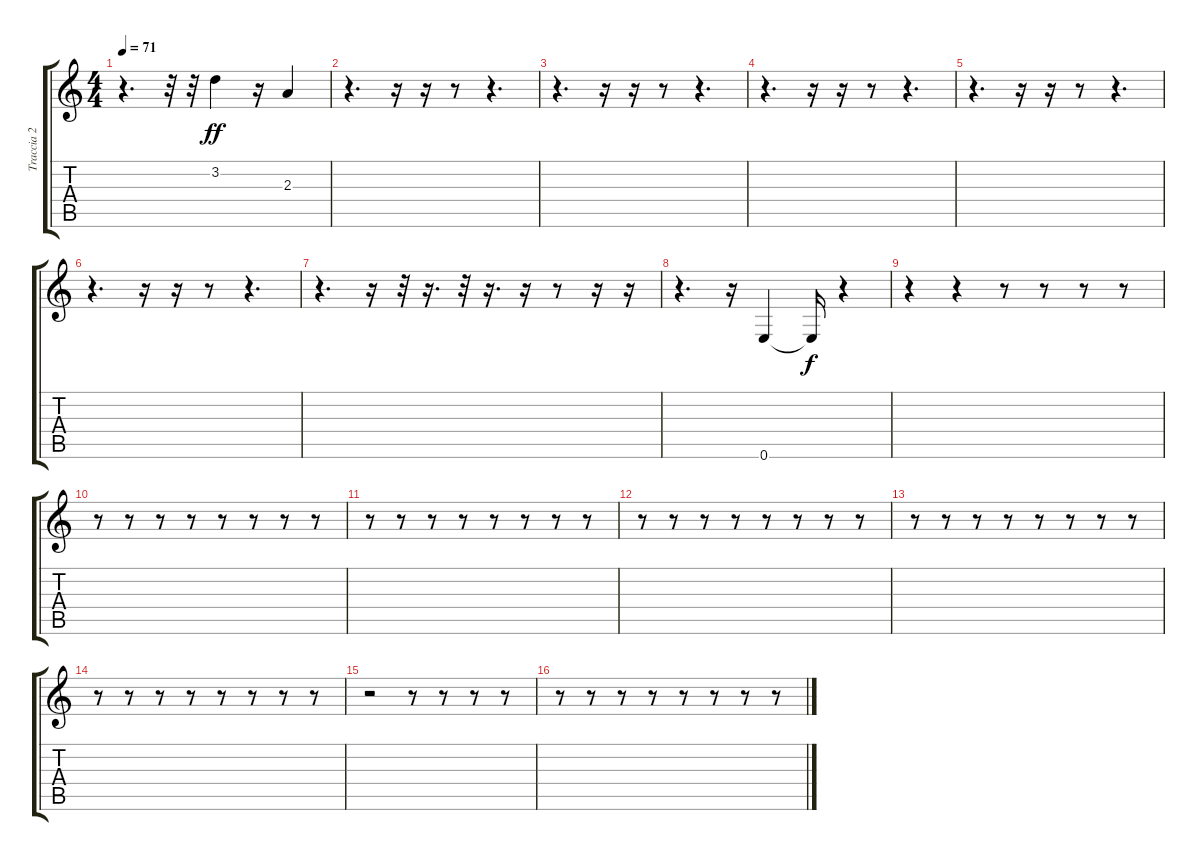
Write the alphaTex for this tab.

\track ("Traccia 2" "Traccia 2") {instrument acousticbass}
\staff {score tabs}
\tuning (E4 B3 G3 D3 A2 E2) {hide}
\ts (4 4)
\tempo 71
\clef g2
\ks c
r.4{d dy f} r.32 r.32 3.2.4{dy ff} r.16 2.3.4 |
r.4{d} r.16 r.16 r.8 r.4{d} |
r.4{d} r.16 r.16 r.8 r.4{d} |
r.4{d} r.16 r.16 r.8 r.4{d} |
r.4{d} r.16 r.16 r.8 r.4{d} |
r.4{d} r.16 r.16 r.8 r.4{d} |
r.4{d} r.16 r.32 r.16{d} r.32 r.16{d} r.16 r.8 r.16 r.16 |
r.4{d} r.16 0.6.4 0.6{t}.16{dy f} r.4 |
r.4 r.4 r.8 r.8 r.8 r.8 |
r.8 r.8 r.8 r.8 r.8 r.8 r.8 r.8 |
r.8 r.8 r.8 r.8 r.8 r.8 r.8 r.8 |
r.8 r.8 r.8 r.8 r.8 r.8 r.8 r.8 |
r.8 r.8 r.8 r.8 r.8 r.8 r.8 r.8 |
r.8 r.8 r.8 r.8 r.8 r.8 r.8 r.8 |
r.2 r.8 r.8 r.8 r.8 |
r.8 r.8 r.8 r.8 r.8 r.8 r.8 r.8
